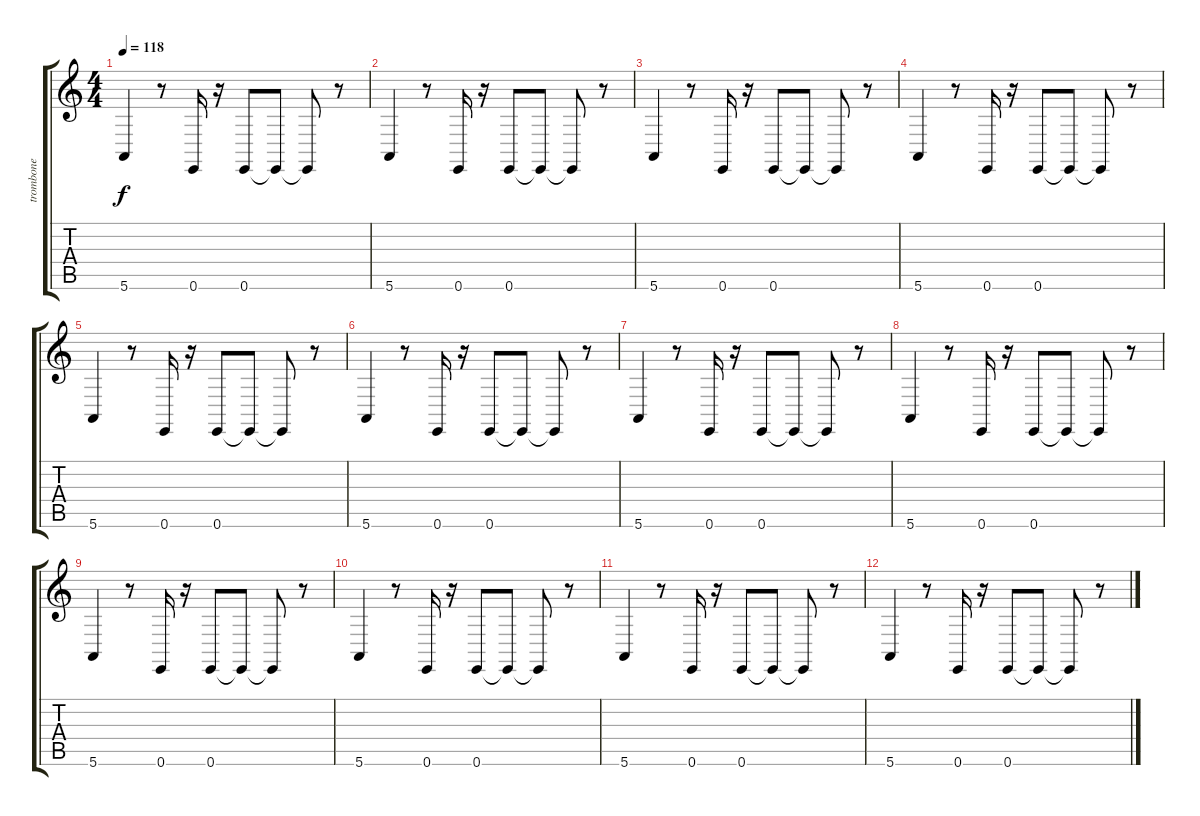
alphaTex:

\track ("trombone" "trombone") {instrument trombone}
\staff {score tabs}
\tuning (E4 B3 G3 D3 A2 E2) {hide}
\ts (4 4)
\tempo 118
\clef g2
\ks c
5.6.4{dy f} r.8 0.6.16 r.16 0.6.8 0.6{t}.8 0.6{t}.8 r.8 |
5.6.4 r.8 0.6.16 r.16 0.6.8 0.6{t}.8 0.6{t}.8 r.8 |
5.6.4 r.8 0.6.16 r.16 0.6.8 0.6{t}.8 0.6{t}.8 r.8 |
5.6.4 r.8 0.6.16 r.16 0.6.8 0.6{t}.8 0.6{t}.8 r.8 |
5.6.4 r.8 0.6.16 r.16 0.6.8 0.6{t}.8 0.6{t}.8 r.8 |
5.6.4 r.8 0.6.16 r.16 0.6.8 0.6{t}.8 0.6{t}.8 r.8 |
5.6.4 r.8 0.6.16 r.16 0.6.8 0.6{t}.8 0.6{t}.8 r.8 |
5.6.4 r.8 0.6.16 r.16 0.6.8 0.6{t}.8 0.6{t}.8 r.8 |
5.6.4 r.8 0.6.16 r.16 0.6.8 0.6{t}.8 0.6{t}.8 r.8 |
5.6.4 r.8 0.6.16 r.16 0.6.8 0.6{t}.8 0.6{t}.8 r.8 |
5.6.4 r.8 0.6.16 r.16 0.6.8 0.6{t}.8 0.6{t}.8 r.8 |
5.6.4 r.8 0.6.16 r.16 0.6.8 0.6{t}.8 0.6{t}.8 r.8
